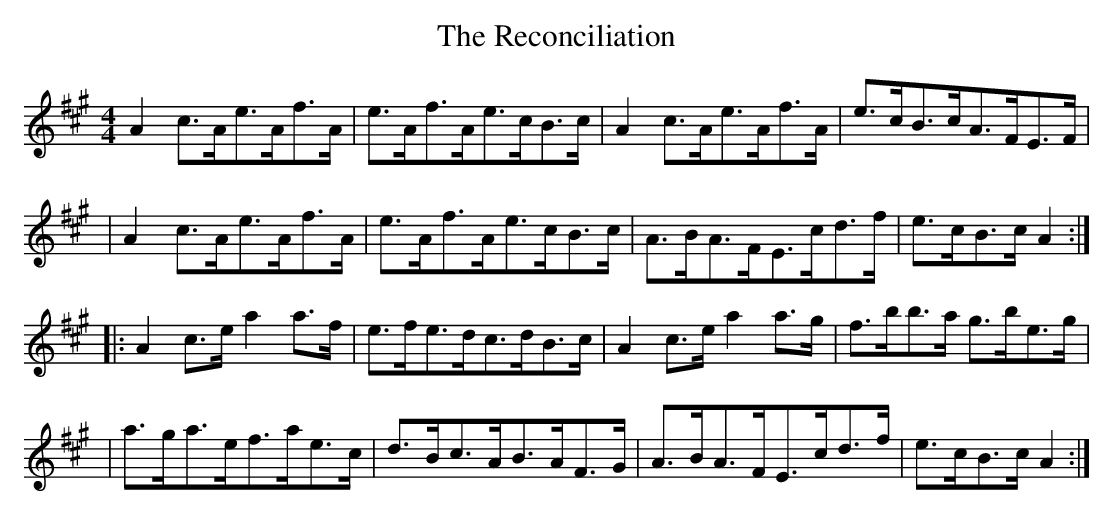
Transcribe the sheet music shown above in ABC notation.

X:1
T: The Reconciliation
M: 4/4
L: 1/8
K: A
A2 c>Ae>Af>A | e>Af>Ae>cB>c | A2c>Ae>Af>A | e>cB>cA>FE>F |
| A2c>Ae>Af>A | e>Af>Ae>cB>c | A>BA>FE>cd>f | e>cB>cA2 :|
|: A2c>ea2 a>f | e>fe>dc>dB>c | A2c>ea2a>g | f>bb>a g>be>g |
| a>ga>ef>ae>c | d>Bc>AB>AF>G | A>BA>FE>cd>f | e>cB>cA2 :|
